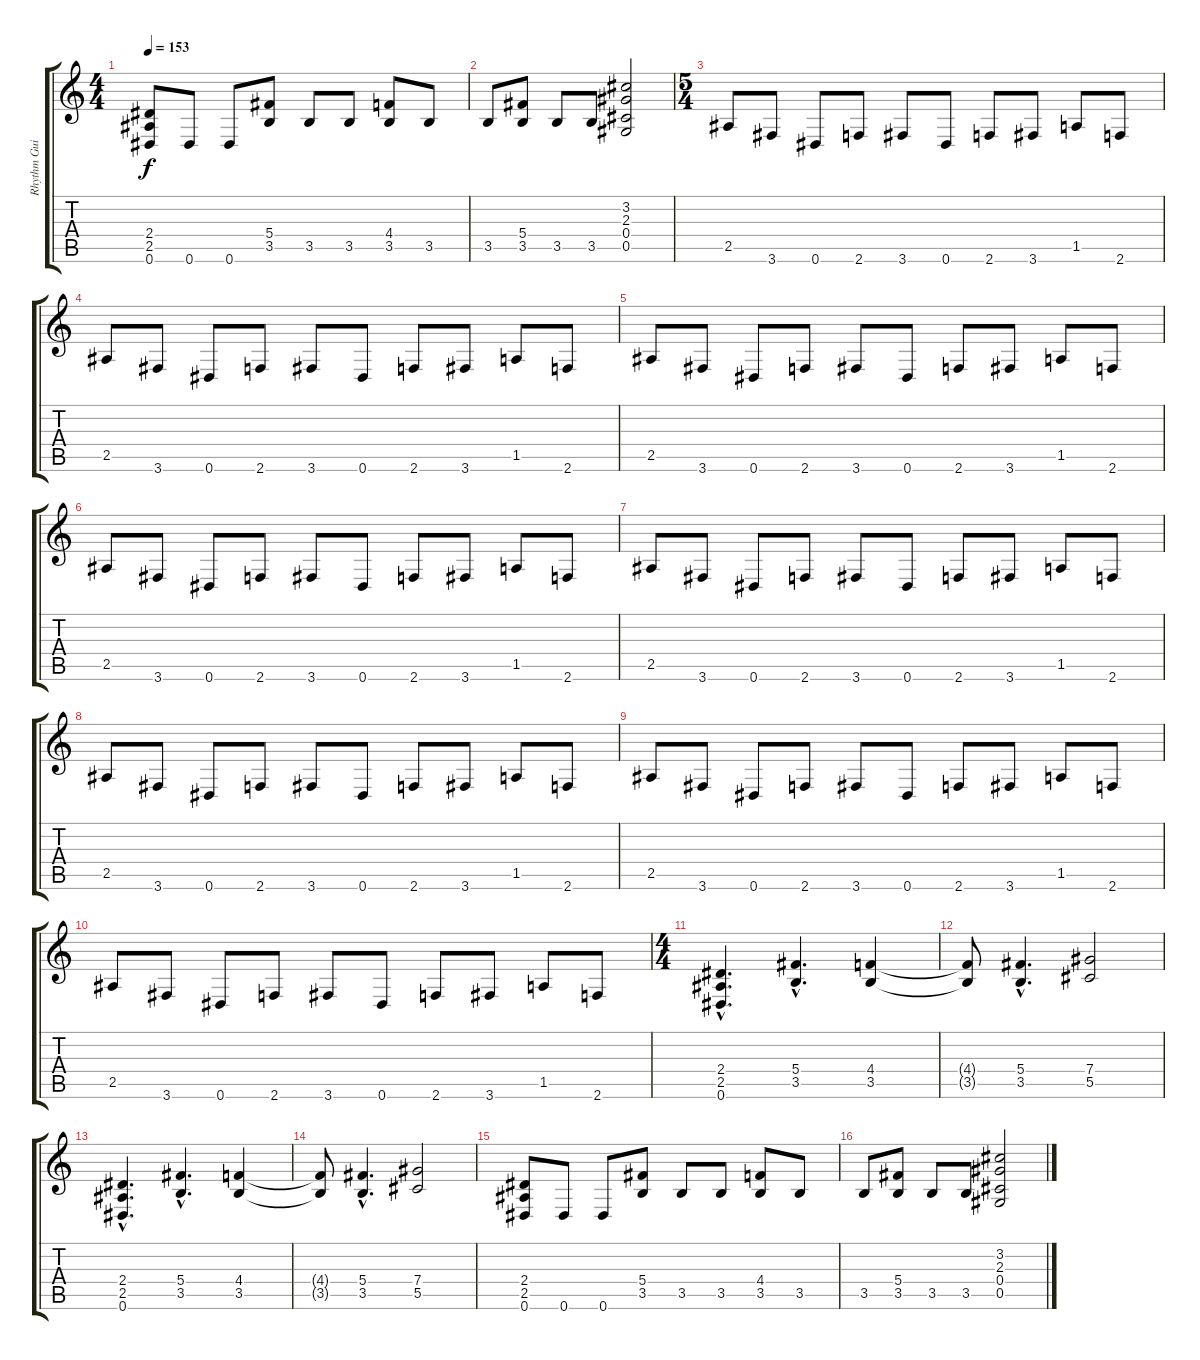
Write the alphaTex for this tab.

\track ("Rhythm Guitar" "Rhythm Gui") {instrument distortionguitar}
\staff {score tabs}
\tuning (Eb4 Bb3 Gb3 Db3 Ab2 Eb2) {hide}
\ts (4 4)
\tempo 153
\clef g2
\ks c
(2.4 2.5 0.6).8{dy f} 0.6.8 0.6.8 (5.4 3.5).8 3.5.8 3.5.8 (4.4 3.5).8 3.5.8 |
3.5.8 (5.4 3.5).8 3.5.8 3.5.8 (3.2 2.3 0.4 0.5).2 |
\ts (5 4)
2.5.8 3.6.8 0.6.8 2.6.8 3.6.8 0.6.8 2.6.8 3.6.8 1.5.8 2.6.8 |
2.5.8 3.6.8 0.6.8 2.6.8 3.6.8 0.6.8 2.6.8 3.6.8 1.5.8 2.6.8 |
2.5.8 3.6.8 0.6.8 2.6.8 3.6.8 0.6.8 2.6.8 3.6.8 1.5.8 2.6.8 |
2.5.8 3.6.8 0.6.8 2.6.8 3.6.8 0.6.8 2.6.8 3.6.8 1.5.8 2.6.8 |
2.5.8 3.6.8 0.6.8 2.6.8 3.6.8 0.6.8 2.6.8 3.6.8 1.5.8 2.6.8 |
2.5.8 3.6.8 0.6.8 2.6.8 3.6.8 0.6.8 2.6.8 3.6.8 1.5.8 2.6.8 |
2.5.8 3.6.8 0.6.8 2.6.8 3.6.8 0.6.8 2.6.8 3.6.8 1.5.8 2.6.8 |
2.5.8 3.6.8 0.6.8 2.6.8 3.6.8 0.6.8 2.6.8 3.6.8 1.5.8 2.6.8 |
\ts (4 4)
(2.4{hac} 2.5{hac} 0.6{hac}).4{d} (5.4{hac} 3.5{hac}).4{d} (4.4 3.5).4 |
(4.4{t} 3.5{t}).8 (5.4{hac} 3.5{hac}).4{d} (7.4 5.5).2 |
(2.4{hac} 2.5{hac} 0.6{hac}).4{d} (5.4{hac} 3.5{hac}).4{d} (4.4 3.5).4 |
(4.4{t} 3.5{t}).8 (5.4{hac} 3.5{hac}).4{d} (7.4 5.5).2 |
(2.4 2.5 0.6).8 0.6.8 0.6.8 (5.4 3.5).8 3.5.8 3.5.8 (4.4 3.5).8 3.5.8 |
3.5.8 (5.4 3.5).8 3.5.8 3.5.8 (3.2 2.3 0.4 0.5).2
